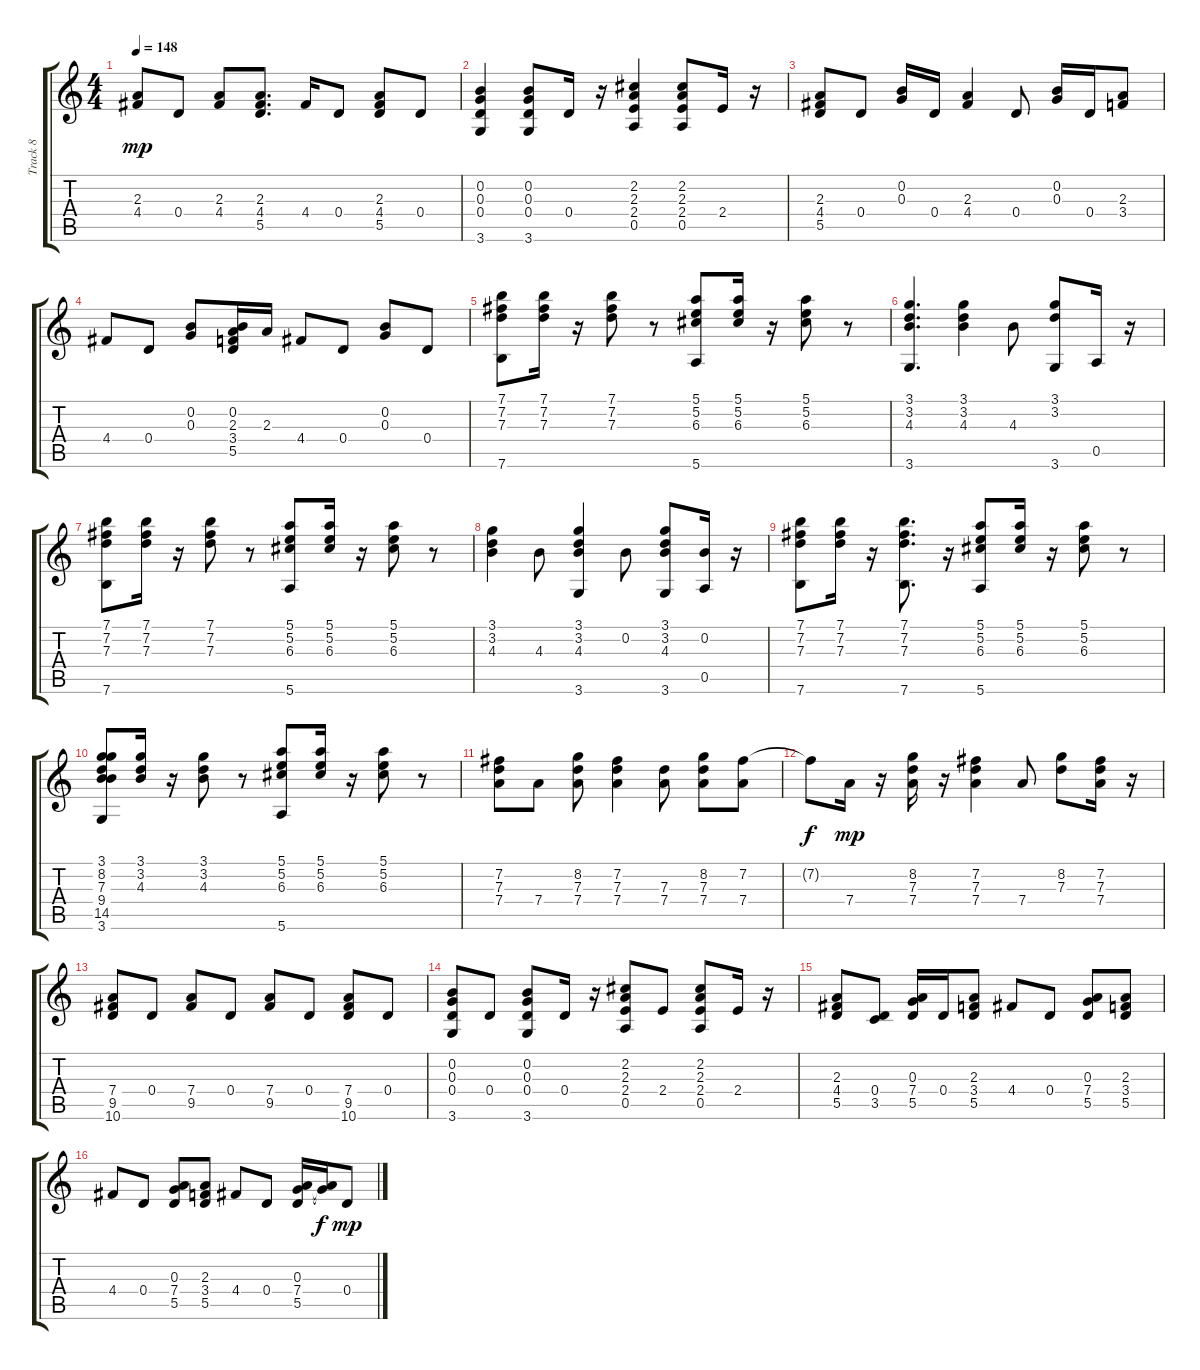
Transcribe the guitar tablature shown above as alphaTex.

\track ("Track 8" "Track 8") {instrument overdrivenguitar}
\staff {score tabs}
\tuning (E4 B3 G3 D3 A2 E2) {hide}
\ts (4 4)
\tempo 148
\clef g2
\ks c
(2.3 4.4).8{dy mp} 0.4.8 (2.3 4.4).8 (2.3 4.4 5.5).8{d} 4.4.16 0.4.8 (2.3 4.4 5.5).8 0.4.8 |
(0.2 0.3 0.4 3.6).4 (0.2 0.3 0.4 3.6).8 0.4.16 r.16 (2.2 2.3 2.4 0.5).4 (2.2 2.3 2.4 0.5).8 2.4.16 r.16 |
(2.3 4.4 5.5).8 0.4.8 (0.2 0.3).16 0.4.16 (2.3 4.4).4 0.4.8 (0.2 0.3).16 0.4.16 (2.3 3.4).8 |
4.4.8 0.4.8 (0.2 0.3).8 (0.2 2.3 3.4 5.5).16 2.3.16 4.4.8 0.4.8 (0.2 0.3).8 0.4.8 |
(7.1 7.2 7.3 7.6).8 (7.1 7.2 7.3).16 r.16 (7.1 7.2 7.3).8 r.8 (5.1 5.2 6.3 5.6).8 (5.1 5.2 6.3).16 r.16 (5.1 5.2 6.3).8 r.8 |
(3.1 3.2 4.3 3.6).4{d} (3.1 3.2 4.3).4 4.3.8 (3.1 3.2 3.6).8 0.5.16 r.16 |
(7.1 7.2 7.3 7.6).8 (7.1 7.2 7.3).16 r.16 (7.1 7.2 7.3).8 r.8 (5.1 5.2 6.3 5.6).8 (5.1 5.2 6.3).16 r.16 (5.1 5.2 6.3).8 r.8 |
(3.1 3.2 4.3).4 4.3.8 (3.1 3.2 4.3 3.6).4 0.2.8 (3.1 3.2 4.3 3.6).8 (0.2 0.5).16 r.16 |
(7.1 7.2 7.3 7.6).8 (7.1 7.2 7.3).16 r.16 (7.1 7.2 7.3 7.6).8{d} r.16 (5.1 5.2 6.3 5.6).8 (5.1 5.2 6.3).16 r.16 (5.1 5.2 6.3).8 r.8 |
(3.1 8.2 7.3 9.4 14.5 3.6).8 (3.1 3.2 4.3).16 r.16 (3.1 3.2 4.3).8 r.8 (5.1 5.2 6.3 5.6).8 (5.1 5.2 6.3).16 r.16 (5.1 5.2 6.3).8 r.8 |
(7.2 7.3 7.4).8 7.4.8 (8.2 7.3 7.4).8 (7.2 7.3 7.4).4 (7.3 7.4).8 (8.2 7.3 7.4).8 (7.2 7.4).8 |
7.2{t}.8{dy f} 7.4.16{dy mp} r.16 (8.2 7.3 7.4).16 r.16 (7.2 7.3 7.4).4 7.4.8 (8.2 7.3).8 (7.2 7.3 7.4).16 r.16 |
(7.4 9.5 10.6).8 0.4.8 (7.4 9.5).8 0.4.8 (7.4 9.5).8 0.4.8 (7.4 9.5 10.6).8 0.4.8 |
(0.2 0.3 0.4 3.6).8 0.4.8 (0.2 0.3 0.4 3.6).8 0.4.16 r.16 (2.2 2.3 2.4 0.5).8 2.4.8 (2.2 2.3 2.4 0.5).8 2.4.16 r.16 |
(2.3 4.4 5.5).8 (0.4 3.5).8 (0.3 7.4 5.5).16 0.4.16 (2.3 3.4 5.5).8 4.4.8 0.4.8 (0.3 7.4 5.5).8 (2.3 3.4 5.5).8 |
4.4.8 0.4.8 (0.3 7.4 5.5).8 (2.3 3.4 5.5).8 4.4.8 0.4.8 (0.3 7.4 5.5).16 (0.3{t} 7.4{t}).16{dy f} 0.4.8{dy mp}
